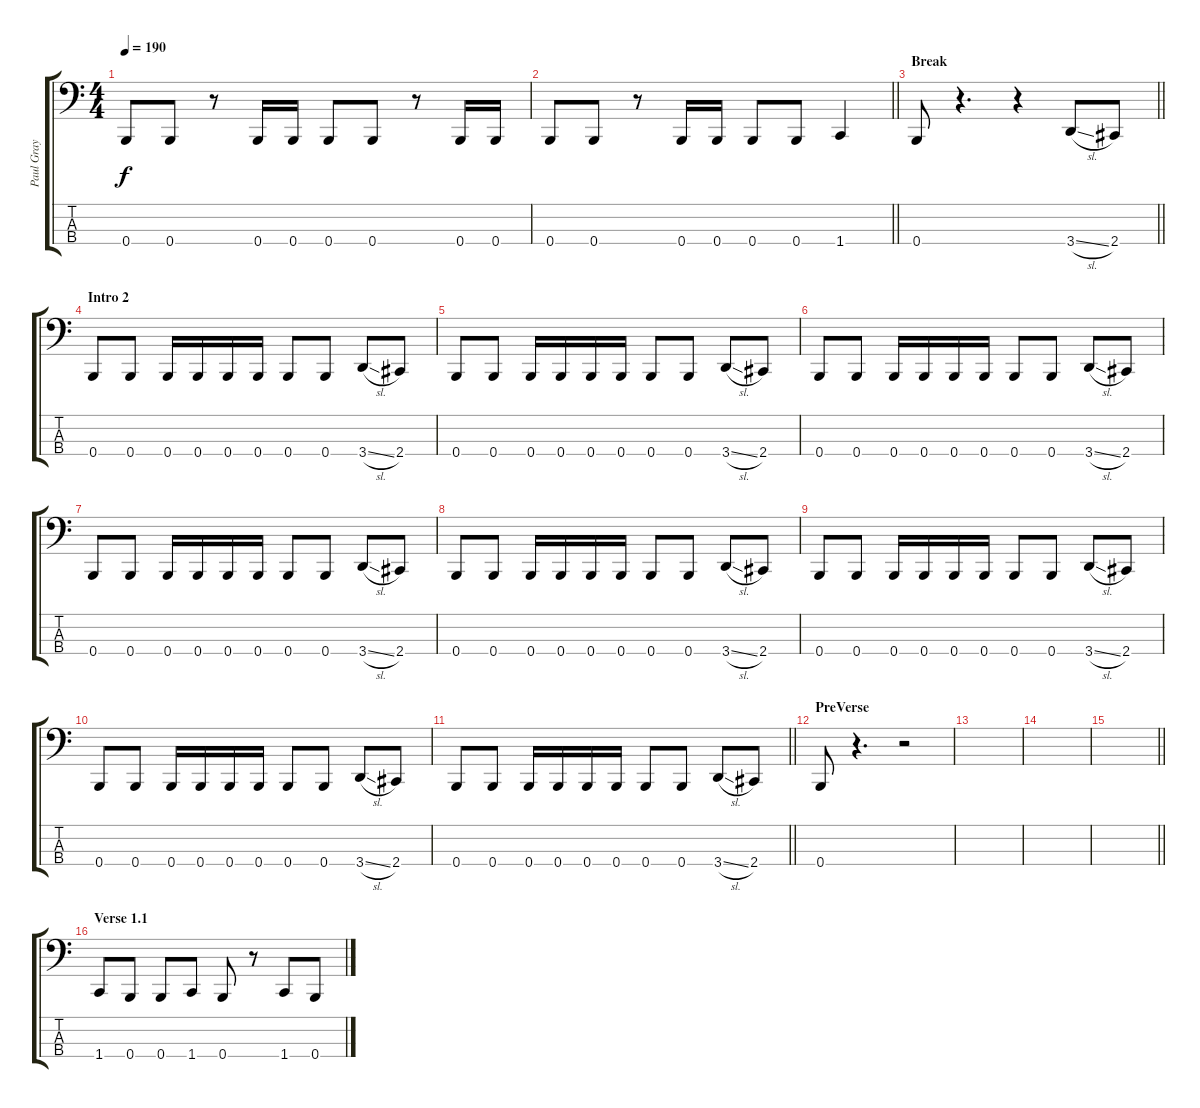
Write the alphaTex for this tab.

\track ("Paul Gray" "Paul Gray") {instrument electricbasspick}
\staff {score tabs}
\tuning (E2 B1 Gb1 B0) {hide}
\ts (4 4)
\tempo 190
\clef f4
\ks c
0.4.8{dy f} 0.4.8 r.8 0.4.16 0.4.16 0.4.8 0.4.8 r.8 0.4.16 0.4.16 |
\barLineRight lightlight
0.4.8 0.4.8 r.8 0.4.16 0.4.16 0.4.8 0.4.8 1.4.4 |
\section ("" "Break")
\barLineRight lightlight
0.4.8 r.4{d} r.4 3.4{sl}.8 2.4.8 |
\section ("" "Intro 2")
0.4.8 0.4.8 0.4.16 0.4.16 0.4.16 0.4.16 0.4.8 0.4.8 3.4{sl}.8 2.4.8 |
0.4.8 0.4.8 0.4.16 0.4.16 0.4.16 0.4.16 0.4.8 0.4.8 3.4{sl}.8 2.4.8 |
0.4.8 0.4.8 0.4.16 0.4.16 0.4.16 0.4.16 0.4.8 0.4.8 3.4{sl}.8 2.4.8 |
0.4.8 0.4.8 0.4.16 0.4.16 0.4.16 0.4.16 0.4.8 0.4.8 3.4{sl}.8 2.4.8 |
0.4.8 0.4.8 0.4.16 0.4.16 0.4.16 0.4.16 0.4.8 0.4.8 3.4{sl}.8 2.4.8 |
0.4.8 0.4.8 0.4.16 0.4.16 0.4.16 0.4.16 0.4.8 0.4.8 3.4{sl}.8 2.4.8 |
0.4.8 0.4.8 0.4.16 0.4.16 0.4.16 0.4.16 0.4.8 0.4.8 3.4{sl}.8 2.4.8 |
\barLineRight lightlight
0.4.8 0.4.8 0.4.16 0.4.16 0.4.16 0.4.16 0.4.8 0.4.8 3.4{sl}.8 2.4.8 |
\section ("" "PreVerse")
0.4.8 r.4{d} r.2 |
|
|
\barLineRight lightlight
|
\section ("" "Verse 1.1")
1.4.8 0.4.8 0.4.8 1.4.8 0.4.8 r.8 1.4.8 0.4.8
